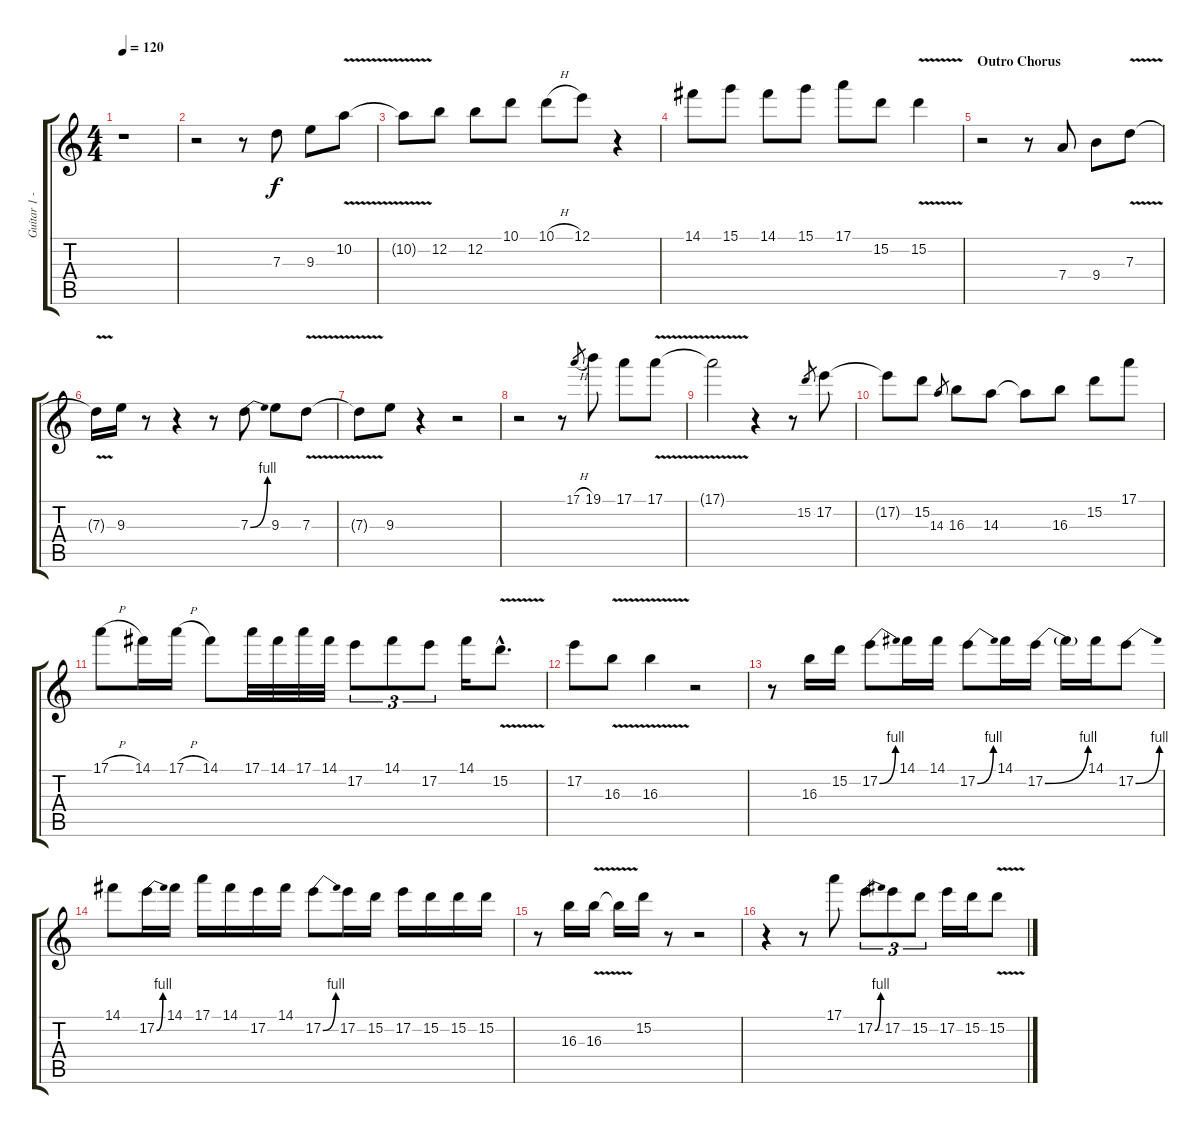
\track ("Guitar 1 - Santana" "Guitar 1 -") {instrument distortionguitar}
\staff {score tabs}
\tuning (E4 B3 G3 D3 A2 E2) {hide}
\ts (4 4)
\tempo 120
\clef g2
\ks c
r.1{dy f} |
r.2 r.8 7.3.8 9.3.8 10.2{v}.8 |
10.2{t}.8 12.2.8 12.2.8 10.1.8 10.1{h}.8 12.1.8 r.4 |
14.1.8 15.1.8 14.1.8 15.1.8 17.1.8 15.2.8 15.2{v}.4 |
\section ("" "Outro Chorus")
r.2 r.8 7.4.8 9.4.8 7.3{v}.8 |
7.3{t}.16 9.3.16 r.8 r.4 r.8 7.3{be (bend 0 0 60 4)}.8 9.3.8 7.3{v}.8 |
7.3{t}.8 9.3.8 r.4 r.2 |
r.2 r.8 17.1{h}.8{gr} 19.1.8 17.1.8 17.1{v}.8 |
17.1{t}.2 r.4 r.8 15.2.8{gr} 17.2.8 |
17.2{t}.8 15.2.8 14.3.8{gr} 16.3.8 14.3.8 14.3{t}.8 16.3.8 15.2.8 17.1.8 |
17.1{h}.8 14.1.16 17.1{h}.16 14.1.8 17.1.32 14.1.32 17.1.32 14.1.32 17.2.8{tu (3 2)} 14.1.8{tu (3 2)} 17.2.8{tu (3 2)} 14.1.16 15.2{v hac}.8{d} |
17.2.8 16.3{v}.8 16.3{v}.4 r.2 |
r.8 16.3.16 15.2.16 17.2{be (bend 0 0 60 4)}.8 14.1.16 14.1.16 17.2{be (bend 0 0 60 4)}.8 14.1.16 17.2{be (bend 0 0 60 4)}.16 17.2{t}.16 14.1.16 17.2{be (bend 0 0 60 4)}.8 |
14.1.8 17.2{be (bend 0 0 60 4)}.16 14.1.16 17.1.16 14.1.16 17.2.16 14.1.16 17.2{be (bend 0 0 60 4)}.8 17.2.16 15.2.16 17.2.16 15.2.16 15.2.16 15.2.16 |
r.8 16.3.16 16.3{v}.16 16.3{t}.16 15.2.16 r.8 r.2 |
r.4 r.8 17.1.8 17.2{be (bend 0 0 60 4)}.8{tu (3 2)} 17.2.8{tu (3 2)} 15.2.8{tu (3 2)} 17.2.16 15.2.16 15.2{v}.8
